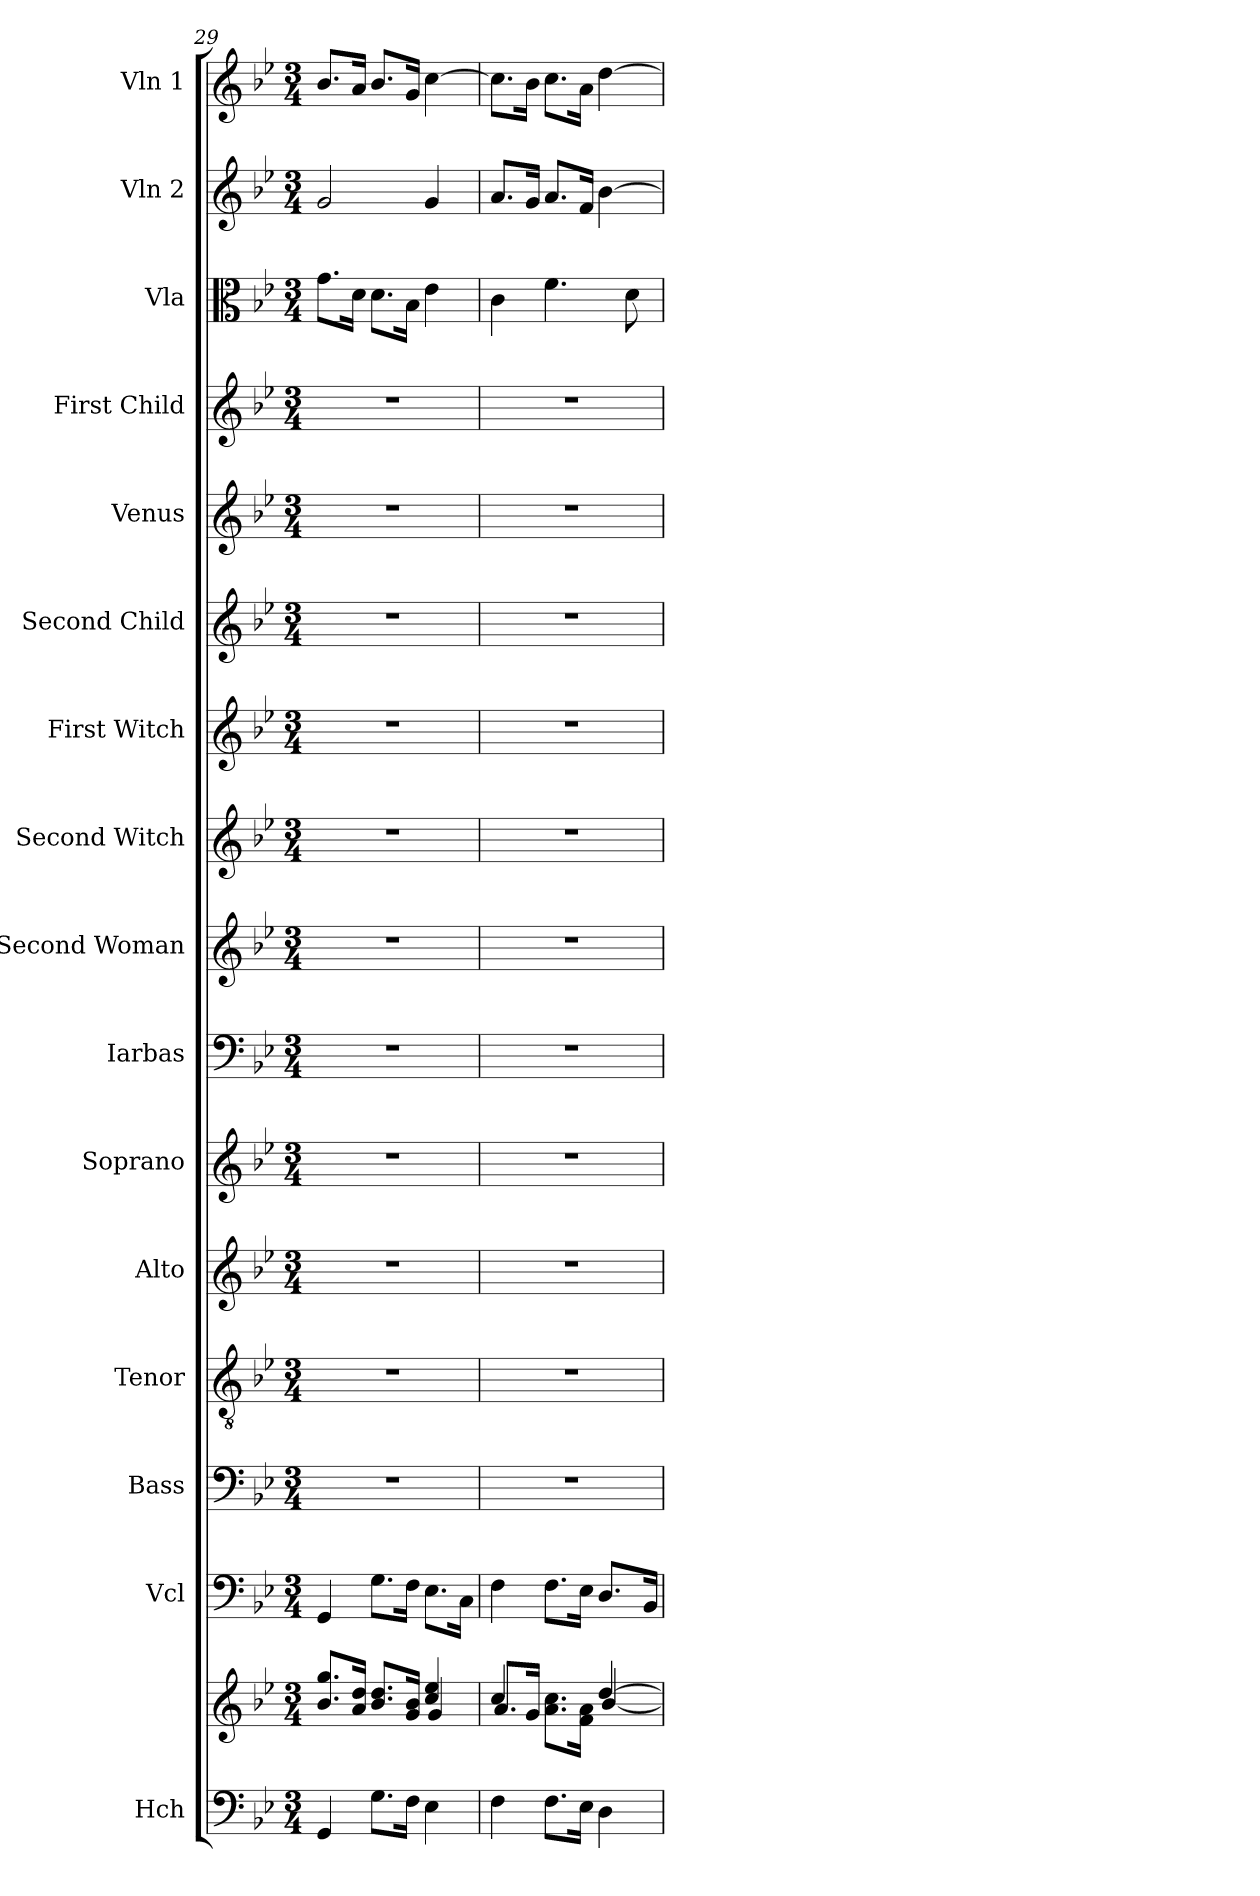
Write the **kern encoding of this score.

**kern	**kern	**kern	**kern	**kern	**kern	**kern	**kern	**kern	**kern	**kern	**kern	**kern	**kern	**kern	**kern	**kern
*part16	*part16	*part15	*part14	*part13	*part12	*part11	*part10	*part9	*part8	*part7	*part6	*part5	*part4	*part3	*part2	*part1
*staff17	*staff16	*staff15	*staff14	*staff13	*staff12	*staff11	*staff10	*staff9	*staff8	*staff7	*staff6	*staff5	*staff4	*staff3	*staff2	*staff1
*I"Hch	*	*I"Vcl	*I"Bass	*I"Tenor	*I"Alto	*I"Soprano	*I"Iarbas	*I"Second Woman	*I"Second Witch	*I"First Witch	*I"Second Child	*I"Venus	*I"First Child	*I"Vla	*I"Vln 2	*I"Vln 1
*I'Hch.	*	*I'Vc.	*I'B.	*I'T.	*I'A.	*I'S.	*I'I.	*I'2W	*I'W2.	*I'W1	*I'C2.	*I'V.	*I'C1	*I'Vla.	*I'Vln.	*I'Vln.
*clefF4	*clefG2	*clefF4	*clefF4	*clefGv2	*clefG2	*clefG2	*clefF4	*clefG2	*clefG2	*clefG2	*clefG2	*clefG2	*clefG2	*clefC3	*clefG2	*clefG2
*k[b-e-]	*k[b-e-]	*k[b-e-]	*k[b-e-]	*k[b-e-]	*k[b-e-]	*k[b-e-]	*k[b-e-]	*k[b-e-]	*k[b-e-]	*k[b-e-]	*k[b-e-]	*k[b-e-]	*k[b-e-]	*k[b-e-]	*k[b-e-]	*k[b-e-]
*M3/4	*M3/4	*M3/4	*M3/4	*M3/4	*M3/4	*M3/4	*M3/4	*M3/4	*M3/4	*M3/4	*M3/4	*M3/4	*M3/4	*M3/4	*M3/4	*M3/4
=29	=29	=29	=29	=29	=29	=29	=29	=29	=29	=29	=29	=29	=29	=29	=29	=29
*	*^	*	*	*	*	*	*	*	*	*	*	*	*	*	*	*
4GG/	8.b-/ 8.gg/L	2ryy	4GG/	2.r	2.r	2.r	2.r	2.r	2.r	2.r	2.r	2.r	2.r	2.r	8.g\L	2g/	8.b-/L
.	16a/ 16dd/Jk	.	.	.	.	.	.	.	.	.	.	.	.	.	16d\Jk	.	16a/Jk
8.G\L	8.b-/ 8.dd/L	.	8.G\L	.	.	.	.	.	.	.	.	.	.	.	8.d\L	.	8.b-/L
16F\Jk	16g/ 16b-/Jk	.	16F\Jk	.	.	.	.	.	.	.	.	.	.	.	16B-\Jk	.	16g/Jk
4E-\	4cc/ 4ee-/	4g/	8.E-\L	.	.	.	.	.	.	.	.	.	.	.	4e-\	4g/	[4cc\
.	.	.	16C\Jk	.	.	.	.	.	.	.	.	.	.	.	.	.	.
=30	=30	=30	=30	=30	=30	=30	=30	=30	=30	=30	=30	=30	=30	=30	=30	=30	=30
4F\	4cc/	8.a/L	4F\	2.r	2.r	2.r	2.r	2.r	2.r	2.r	2.r	2.r	2.r	2.r	4c\	8.a/L	8.cc\L]
.	.	16g/Jk	.	.	.	.	.	.	.	.	.	.	.	.	.	16g/Jk	16b-\Jk
8.F\L	8.a\ 8.cc\L	4ryy	8.F\L	.	.	.	.	.	.	.	.	.	.	.	4.f\	8.a/L	8.cc\L
16E-\Jk	16f\ 16a\Jk	.	16E-\Jk	.	.	.	.	.	.	.	.	.	.	.	.	16f/Jk	16a\Jk
4D\	[4dd/	[4b-/	8.D/L	.	.	.	.	.	.	.	.	.	.	.	.	[4b-\	[4dd\
.	.	.	.	.	.	.	.	.	.	.	.	.	.	.	8d\	.	.
.	.	.	16BB-/Jk	.	.	.	.	.	.	.	.	.	.	.	.	.	.
*	*v	*v	*	*	*	*	*	*	*	*	*	*	*	*	*	*	*
=	=	=	=	=	=	=	=	=	=	=	=	=	=	=	=	=
*-	*-	*-	*-	*-	*-	*-	*-	*-	*-	*-	*-	*-	*-	*-	*-	*-
